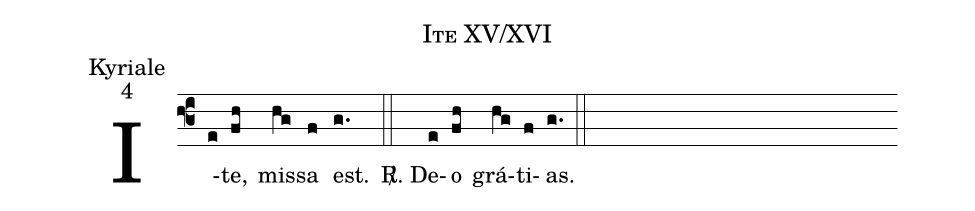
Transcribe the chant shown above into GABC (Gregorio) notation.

name:Ite XV/XVI;
office-part:Kyriale;
mode:4;
%%
(f3) I(e)te,(fh) mis(hg)sa(f) est.(g.) (::)
<sp>R/</sp>. De(e)o(fh) grá(hg)ti(f)as.(g.) (::)
